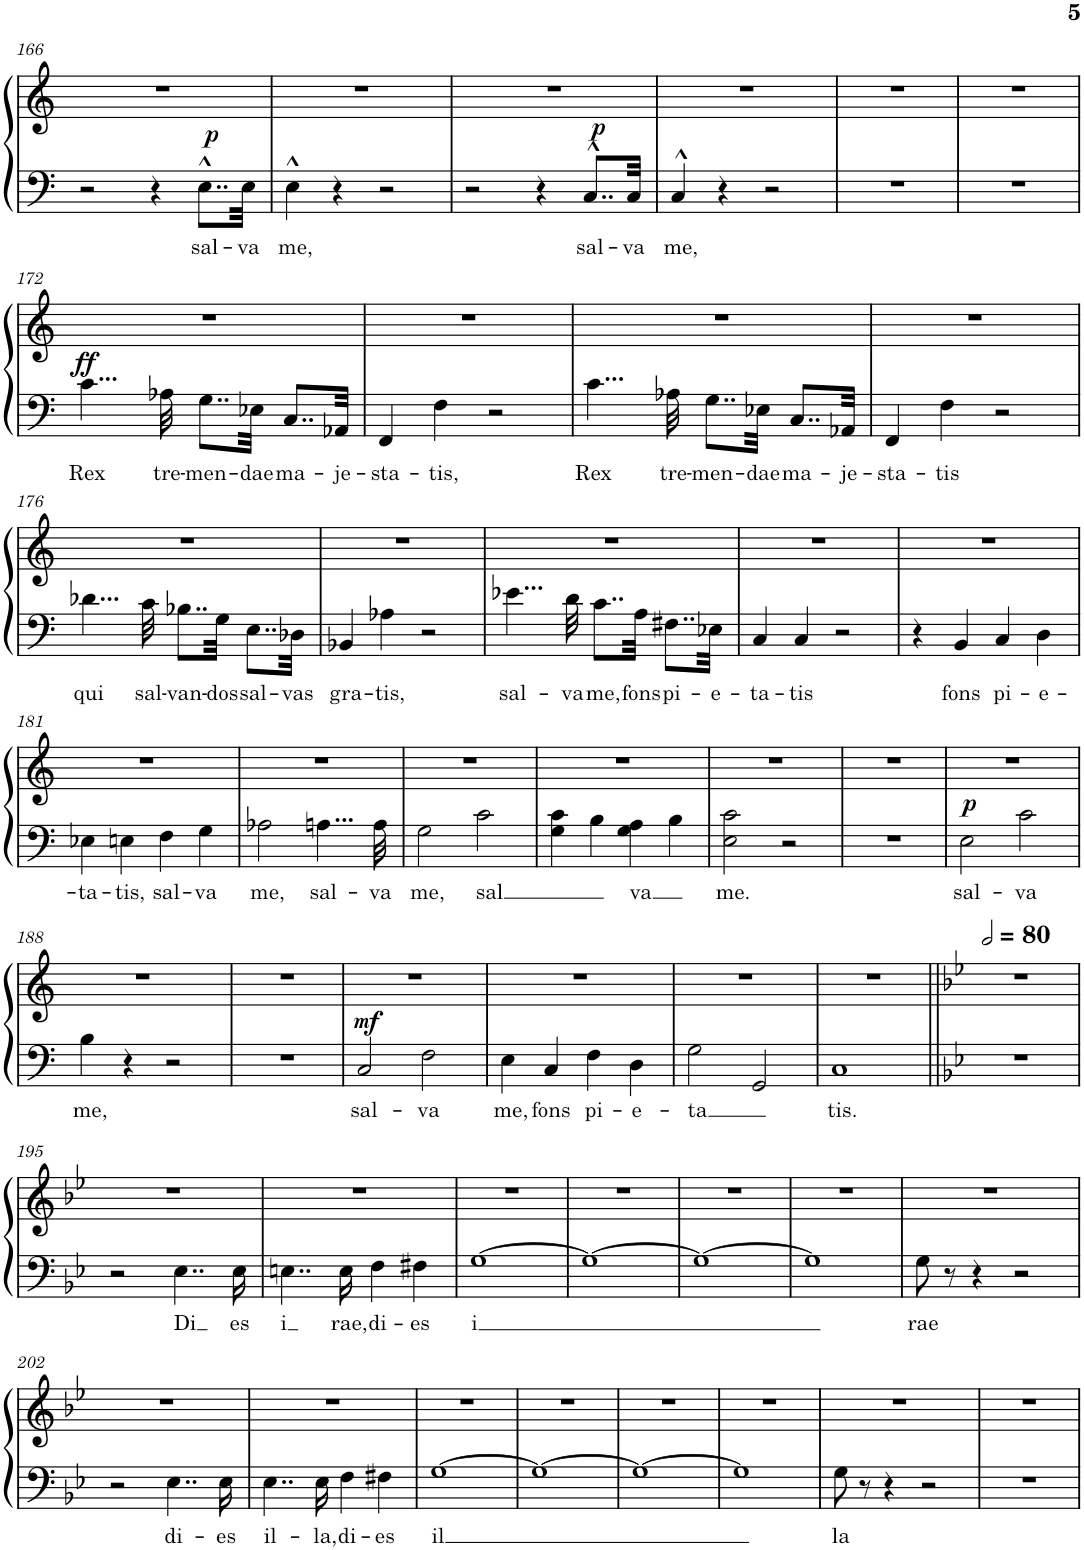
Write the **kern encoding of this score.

**kern	**text	**kern	**dynam
*part1	*part1	*part1	*part1
*staff2	*staff2	*staff1	*staff1/2
*I"Piano	*	*	*
*I'Pno.	*	*	*
!!LO:PB:g=z
*clefF4	*	*clefG2	*
*k[]	*	*k[]	*
*M4/4	*	*M4/4	*
*met(c)	*	*met(c)	*
=166	=166	=166	=166
2r	.	1r	.
4r	.	.	.
!	!LO:LY:b	!	!LO:DY:a=2
8..E^^\L	sal-	.	p
!	!LO:LY:b	!	!
32E\Jkk	-va	.	.
=167	=167	=167	=167
!	!LO:LY:b	!	!
4E^^\	me,	1r	.
4r	.	.	.
2r	.	.	.
=168	=168	=168	=168
2r	.	1r	.
4r	.	.	.
!	!LO:LY:b	!	!LO:DY:a=2
8..C^^/L	sal-	.	p
!	!LO:LY:b	!	!
32C/Jkk	-va	.	.
=169	=169	=169	=169
!	!LO:LY:b	!	!
4C^^/	me,	1r	.
4r	.	.	.
2r	.	.	.
=170	=170	=170	=170
1r	.	1r	.
=171	=171	=171	=171
1r	.	1r	.
!!LO:LB:g=z
=172	=172	=172	=172
!	!LO:LY:b	!	!LO:DY:a=2
4...c\	Rex	1r	ff
!	!LO:LY:b	!	!
32A-X\	tre-	.	.
!	!LO:LY:b	!	!
8..G\L	-men-	.	.
!	!LO:LY:b	!	!
32E-X\Jkk	-dae	.	.
!	!LO:LY:b	!	!
8..C/L	ma-	.	.
!	!LO:LY:b	!	!
32AA-X/Jkk	-je-	.	.
=173	=173	=173	=173
!	!LO:LY:b	!	!
4FF/	-sta-	1r	.
!	!LO:LY:b	!	!
4F\	-tis,	.	.
2r	.	.	.
=174	=174	=174	=174
!	!LO:LY:b	!	!
4...c\	Rex	1r	.
!	!LO:LY:b	!	!
32A-X\	tre-	.	.
!	!LO:LY:b	!	!
8..G\L	-men-	.	.
!	!LO:LY:b	!	!
32E-X\Jkk	-dae	.	.
!	!LO:LY:b	!	!
8..C/L	ma-	.	.
!	!LO:LY:b	!	!
32AA-X/Jkk	-je-	.	.
=175	=175	=175	=175
!	!LO:LY:b	!	!
4FF/	-sta-	1r	.
!	!LO:LY:b	!	!
4F\	-tis	.	.
2r	.	.	.
!!LO:LB:g=z
=176	=176	=176	=176
!	!LO:LY:b	!	!
4...d-X\	qui	1r	.
!	!LO:LY:b	!	!
32c\	sal-	.	.
!	!LO:LY:b	!	!
8..B-X\L	-van-	.	.
!	!LO:LY:b	!	!
32G\Jkk	-dos	.	.
!	!LO:LY:b	!	!
8..E\L	sal-	.	.
!	!LO:LY:b	!	!
32D-X\Jkk	-vas	.	.
=177	=177	=177	=177
!	!LO:LY:b	!	!
4BB-X/	gra-	1r	.
!	!LO:LY:b	!	!
4A-X\	-tis,	.	.
2r	.	.	.
=178	=178	=178	=178
!	!LO:LY:b	!	!
4...e-X\	sal-	1r	.
!	!LO:LY:b	!	!
32d\	-va	.	.
!	!LO:LY:b	!	!
8..c\L	me,	.	.
!	!LO:LY:b	!	!
32A\Jkk	fons	.	.
!	!LO:LY:b	!	!
8..F#X\L	pi-	.	.
!	!LO:LY:b	!	!
32E-X\Jkk	-e-	.	.
=179	=179	=179	=179
!	!LO:LY:b	!	!
4C/	-ta-	1r	.
!	!LO:LY:b	!	!
4C/	-tis	.	.
2r	.	.	.
=180	=180	=180	=180
4r	.	1r	.
!	!LO:LY:b	!	!
4BB/	fons	.	.
!	!LO:LY:b	!	!
4C/	pi-	.	.
!	!LO:LY:b	!	!
4D\	-e-	.	.
!!LO:LB:g=z
=181	=181	=181	=181
!	!LO:LY:b	!	!
4E-X\	-ta-	1r	.
!	!LO:LY:b	!	!
4En\	-tis,	.	.
!	!LO:LY:b	!	!
4F\	sal-	.	.
!	!LO:LY:b	!	!
4G\	-va	.	.
=182	=182	=182	=182
!	!LO:LY:b	!	!
2A-X\	me,	1r	.
!	!LO:LY:b	!	!
4...An\	sal-	.	.
!	!LO:LY:b	!	!
32A\	-va	.	.
=183	=183	=183	=183
!	!LO:LY:b	!	!
2G\	me,	1r	.
!	!LO:LY:b	!	!
2c\	sal	.	.
=184	=184	=184	=184
4G\ 4c\	.	1r	.
4B\	.	.	.
!	!LO:LY:b	!	!
4G\ 4A\	va	.	.
4B\	.	.	.
=185	=185	=185	=185
!	!LO:LY:b	!	!
2E\ 2c\	me.	1r	.
2r	.	.	.
=186	=186	=186	=186
1r	.	1r	.
=187	=187	=187	=187
!	!LO:LY:b	!	!LO:DY:a=2
2E\	sal-	1r	p
!	!LO:LY:b	!	!
2c\	-va	.	.
!!LO:LB:g=z
=188	=188	=188	=188
!	!LO:LY:b	!	!
4B\	me,	1r	.
4r	.	.	.
2r	.	.	.
=189	=189	=189	=189
1r	.	1r	.
=190	=190	=190	=190
!	!LO:LY:b	!	!LO:DY:a=2
2C/	sal-	1r	mf
!	!LO:LY:b	!	!
2F\	-va	.	.
=191	=191	=191	=191
!	!LO:LY:b	!	!
4E\	me,	1r	.
!	!LO:LY:b	!	!
4C/	fons	.	.
!	!LO:LY:b	!	!
4F\	pi-	.	.
!	!LO:LY:b	!	!
4D\	-e-	.	.
=192	=192	=192	=192
!	!LO:LY:b	!	!
2G\	-ta	1r	.
2GG/	.	.	.
=193	=193	=193	=193
!	!LO:LY:b	!	!
1C	tis.	1r	.
=194||	=194||	=194||	=194||
*k[b-e-]	*	*k[b-e-]	*
*	*	*MM160	*
1r	.	1r	.
!!LO:LB:g=z
=195	=195	=195	=195
2r	.	1r	.
!	!LO:LY:b	!	!
4..E-\	Di	.	.
!	!LO:LY:b	!	!
16E-\	es	.	.
=196	=196	=196	=196
!	!LO:LY:b	!	!
4..En\	i	1r	.
!	!LO:LY:b	!	!
16E\	rae,	.	.
!	!LO:LY:b	!	!
4F\	di-	.	.
!	!LO:LY:b	!	!
4F#X\	-es	.	.
=197	=197	=197	=197
!	!LO:LY:b	!	!
[1G	i	1r	.
=198	=198	=198	=198
1G_	.	1r	.
=199	=199	=199	=199
1G_	.	1r	.
=200	=200	=200	=200
1G]	.	1r	.
=201	=201	=201	=201
!	!LO:LY:b	!	!
8G\	rae	1r	.
8r	.	.	.
4r	.	.	.
2r	.	.	.
!!LO:LB:g=z
=202	=202	=202	=202
2r	.	1r	.
!	!LO:LY:b	!	!
4..E-\	di-	.	.
!	!LO:LY:b	!	!
16E-\	-es	.	.
=203	=203	=203	=203
!	!LO:LY:b	!	!
4..E-\	il-	1r	.
!	!LO:LY:b	!	!
16E-\	-la,	.	.
!	!LO:LY:b	!	!
4F\	di-	.	.
!	!LO:LY:b	!	!
4F#X\	-es	.	.
=204	=204	=204	=204
!	!LO:LY:b	!	!
[1G	il	1r	.
=205	=205	=205	=205
1G_	.	1r	.
=206	=206	=206	=206
1G_	.	1r	.
=207	=207	=207	=207
1G]	.	1r	.
=208	=208	=208	=208
!	!LO:LY:b	!	!
8G\	la	1r	.
8r	.	.	.
4r	.	.	.
2r	.	.	.
=209	=209	=209	=209
1r	.	1r	.
=	=	=	=
*-	*-	*-	*-
